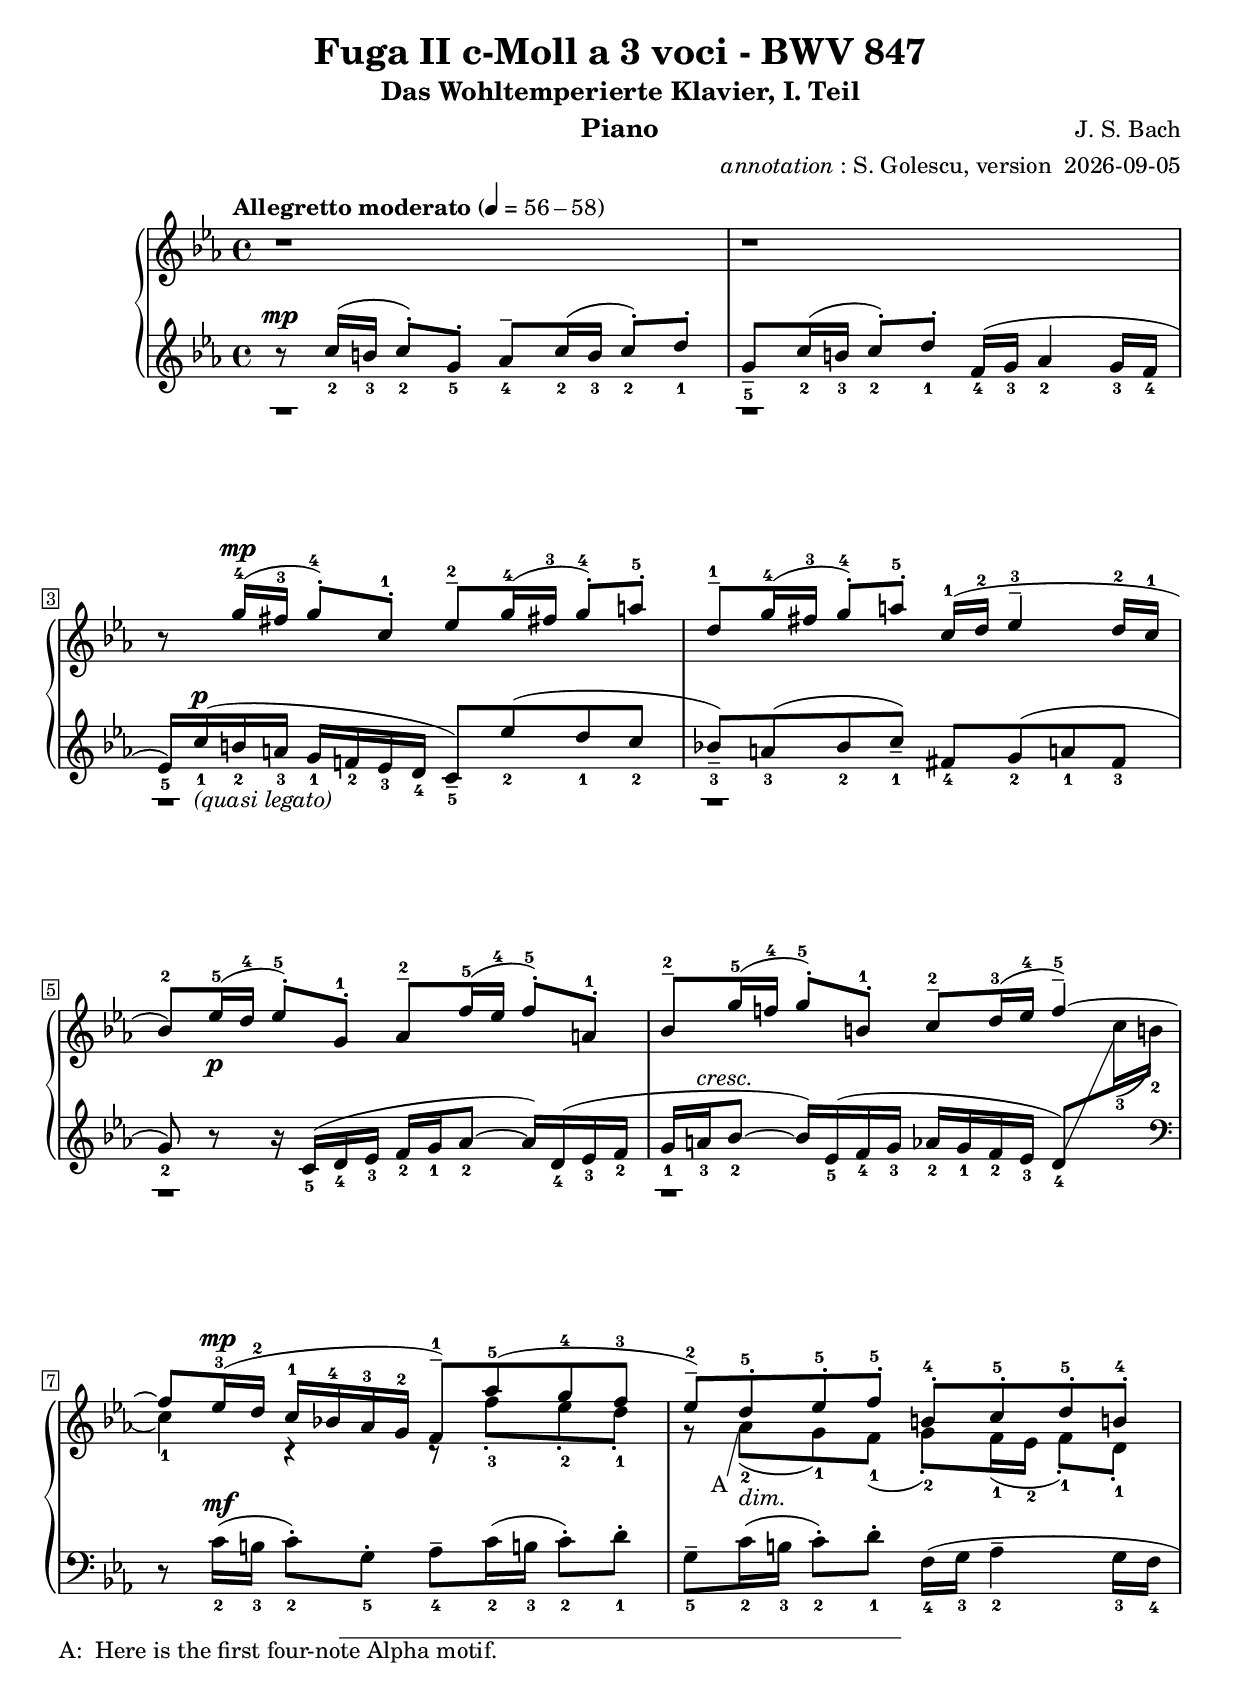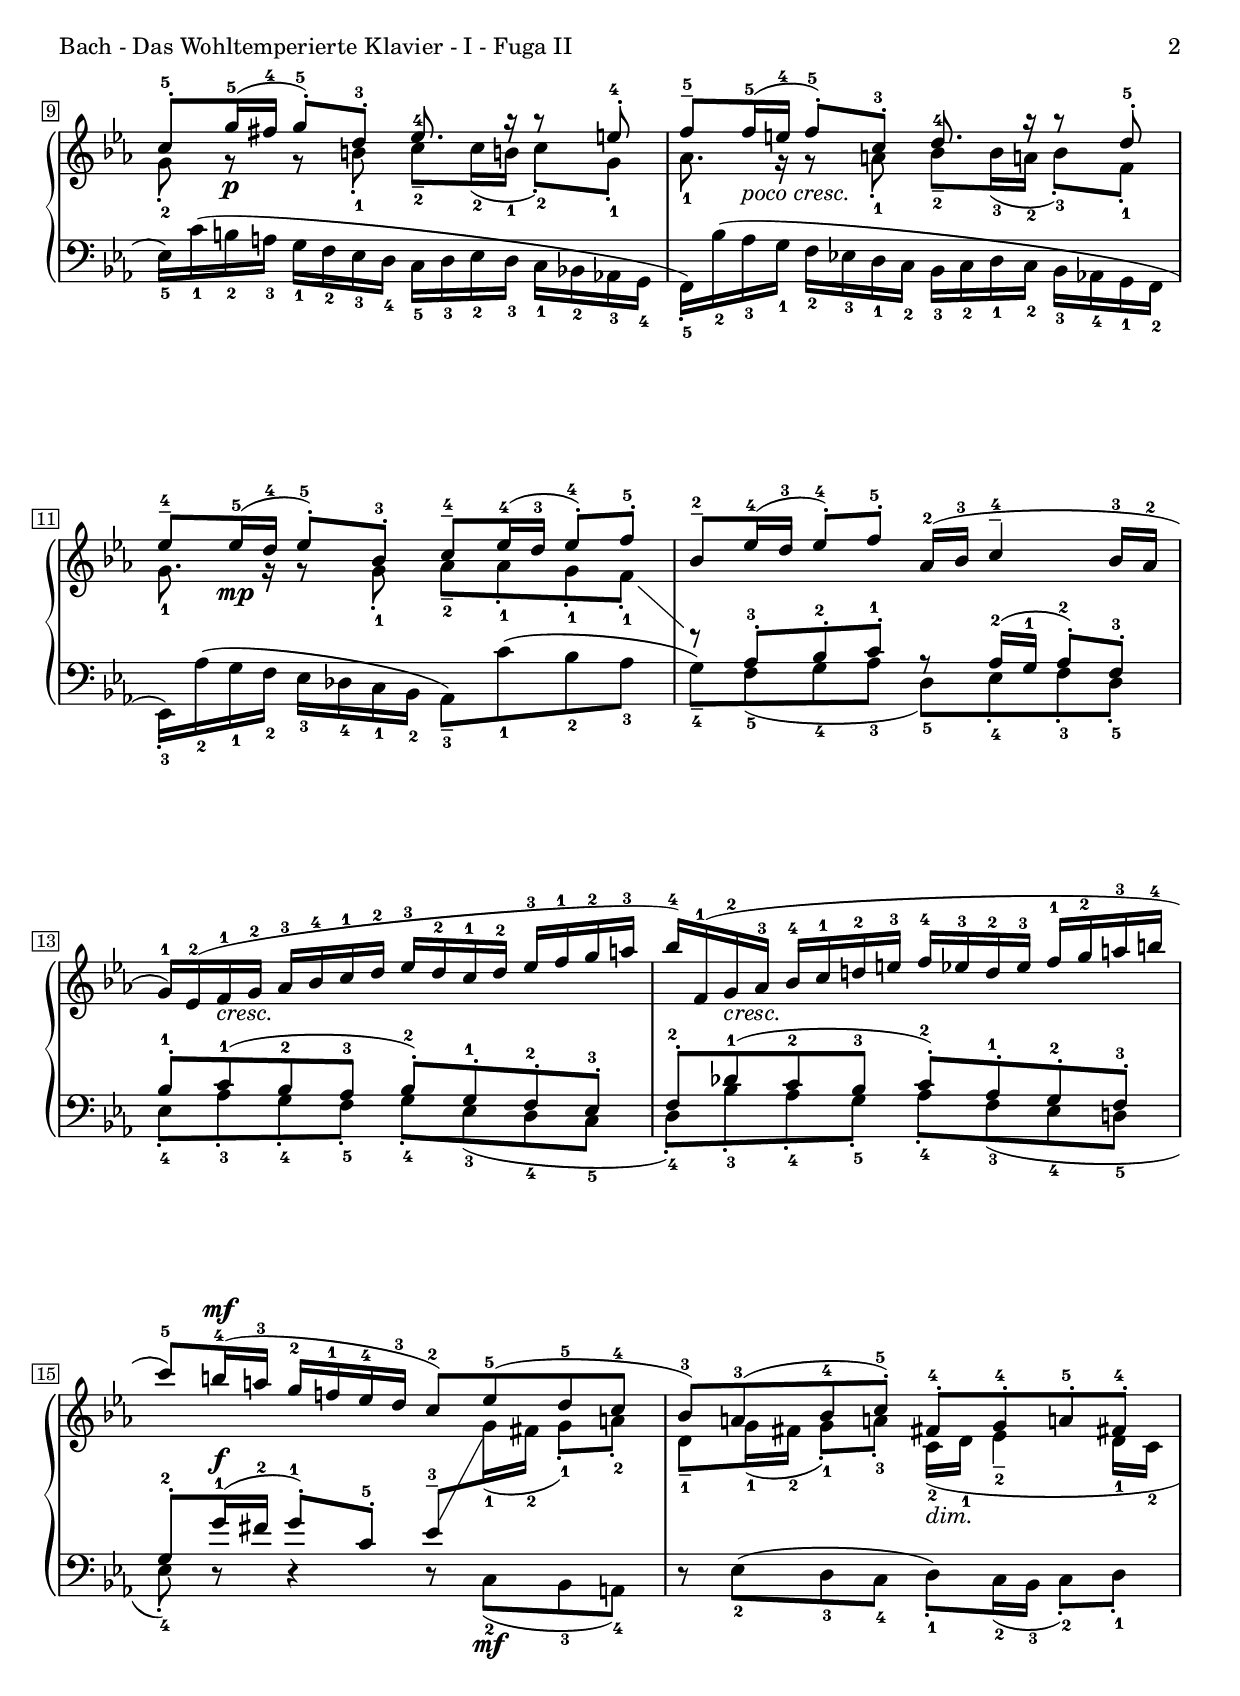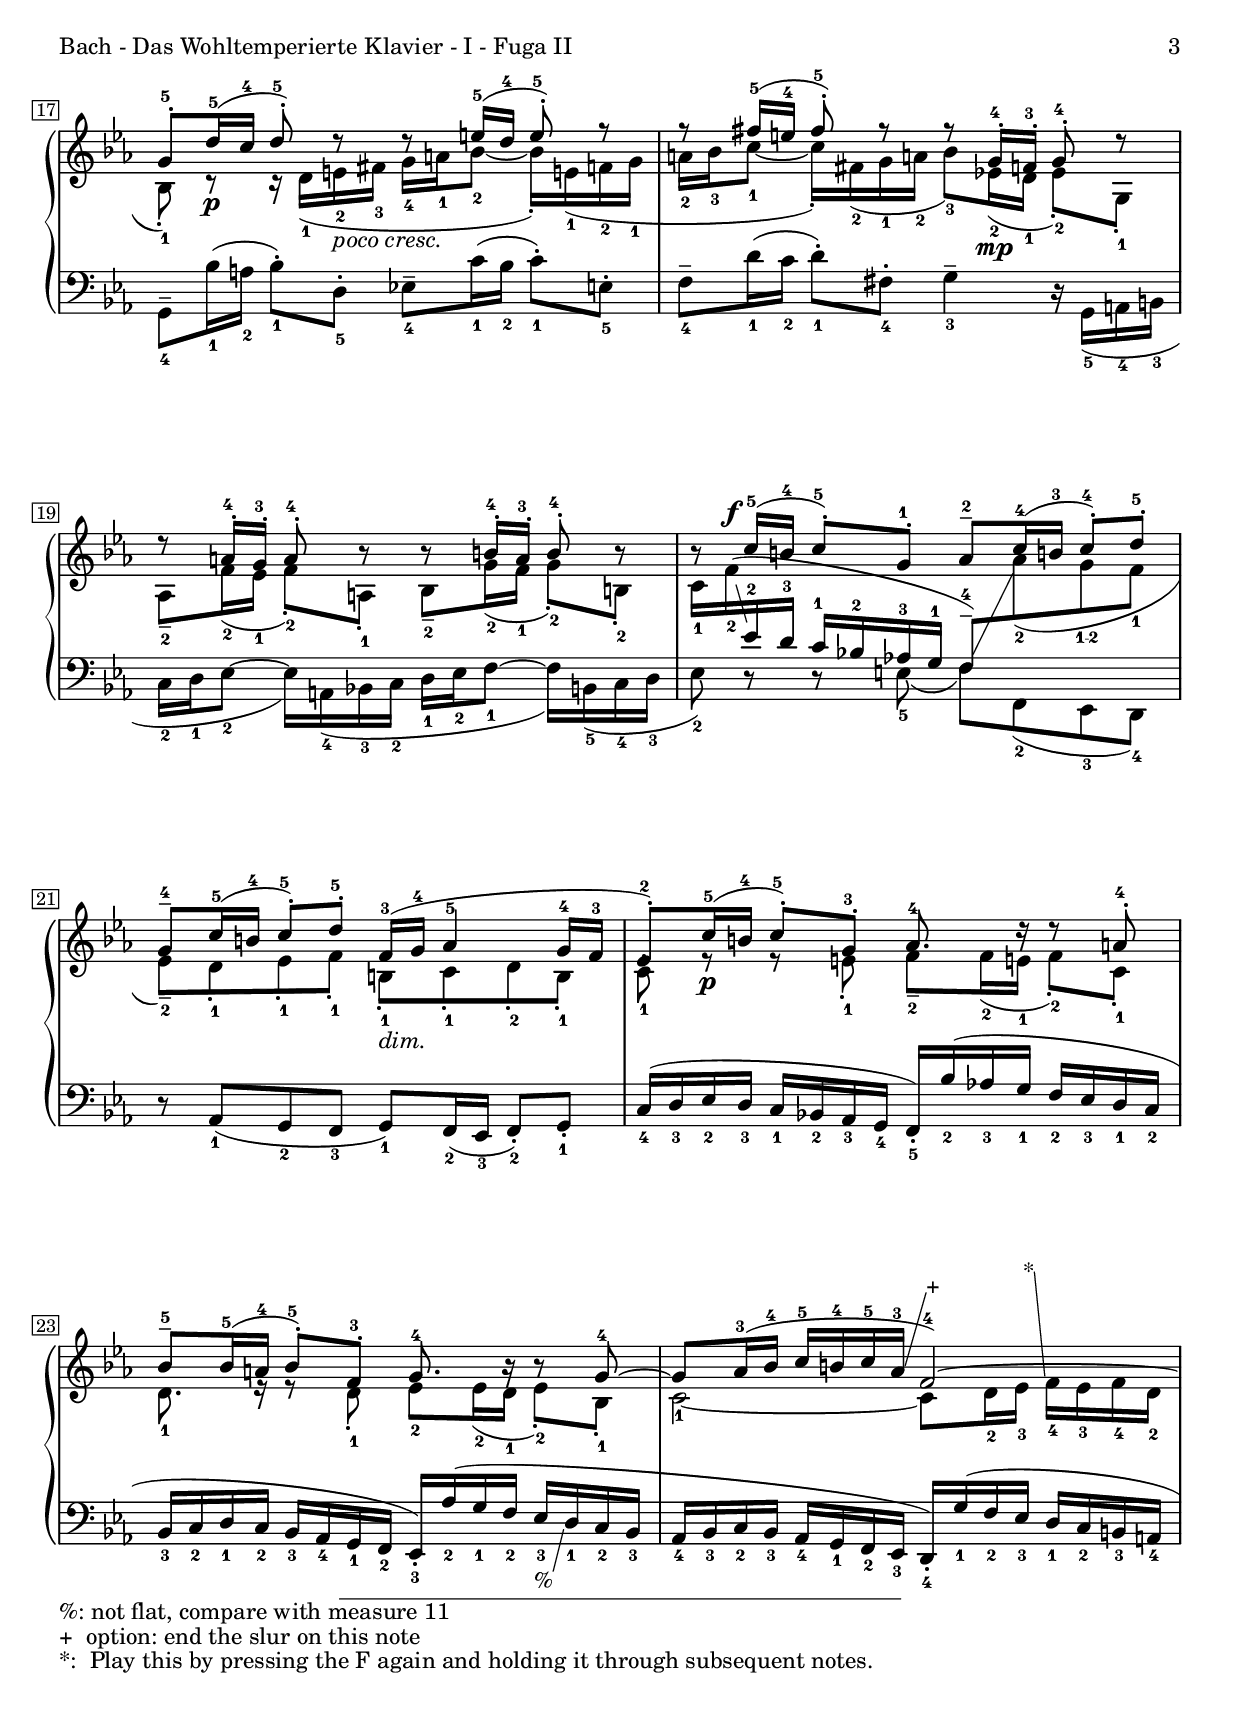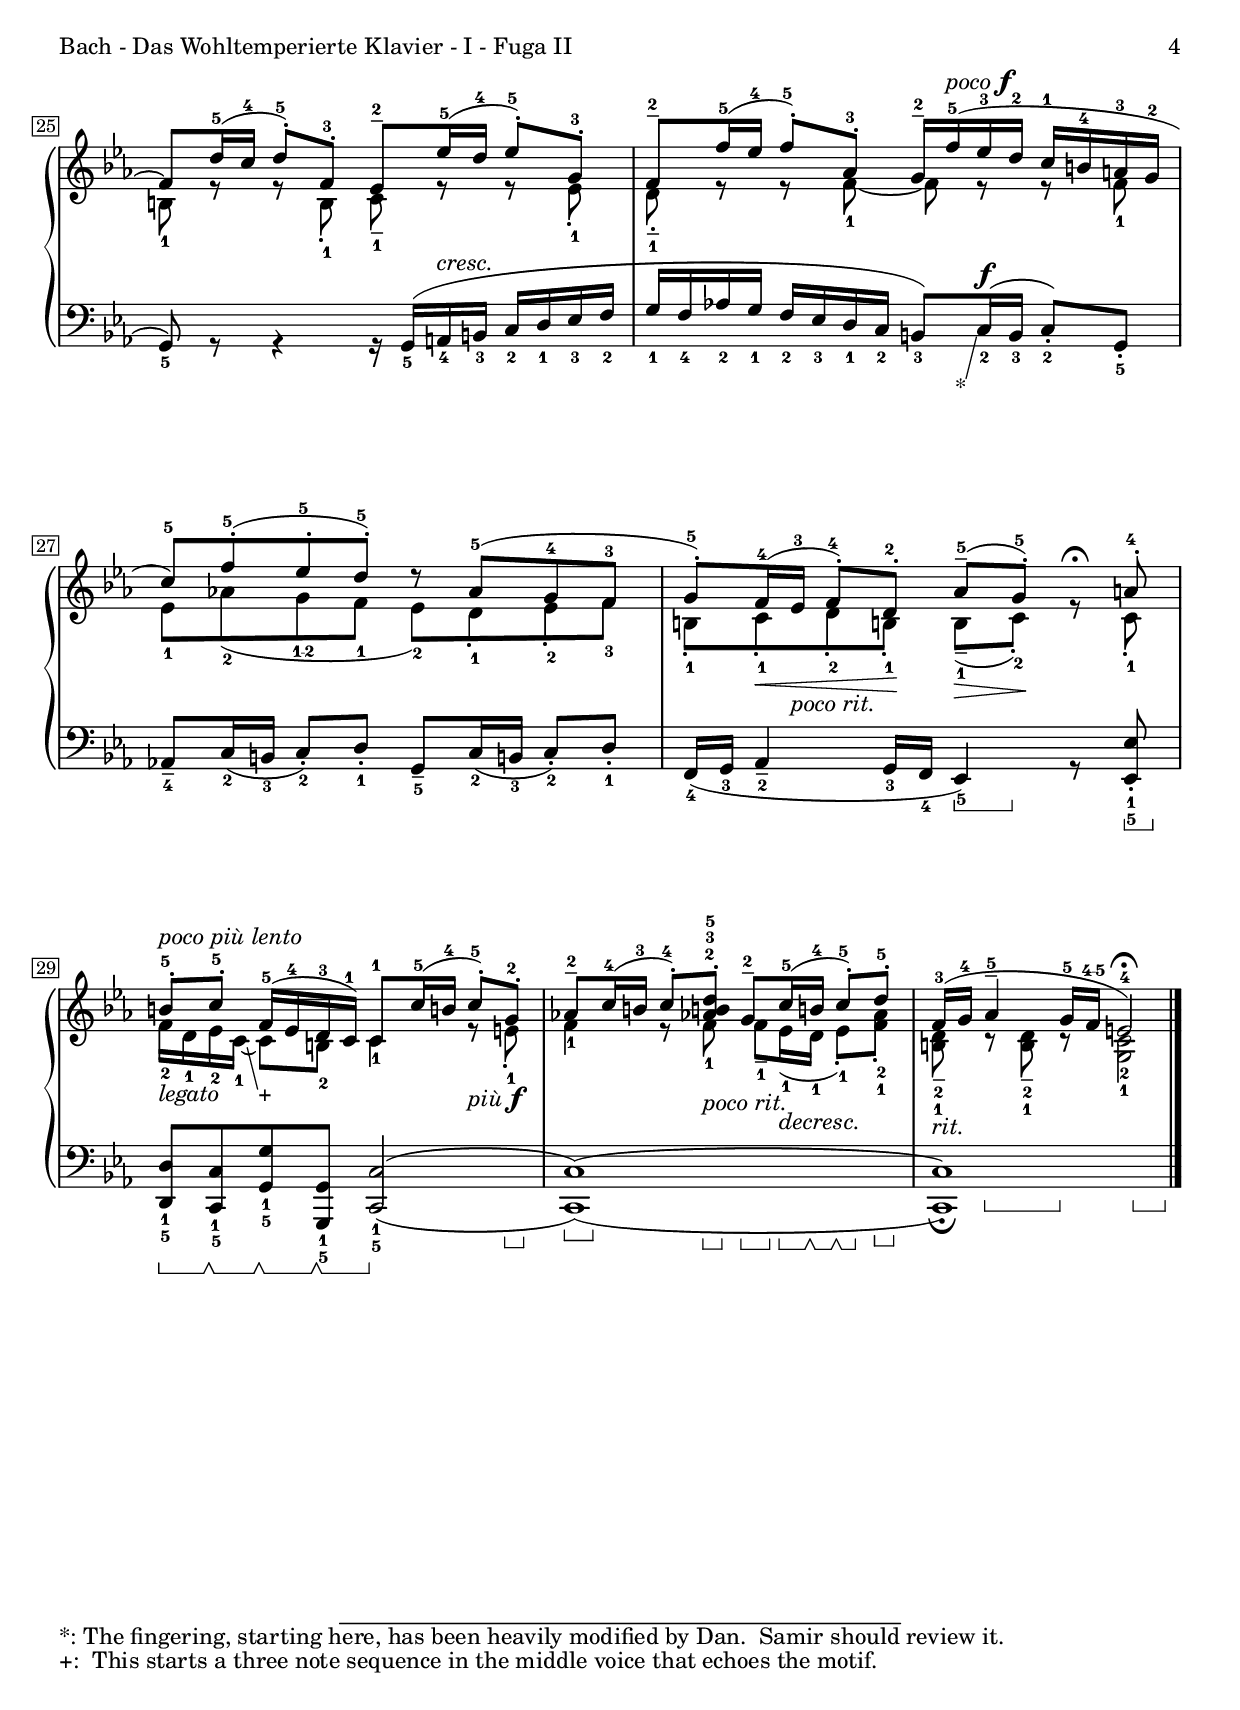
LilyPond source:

% tell emacs: -*- coding: utf-8 -*-

\version "2.18.2"

\language "english"

\paper {
  % #(set-paper-size "letter")
  #(define top-margin 10) % default is 5 millimeters
  #(define bottom-margin 10)
  #(define left-margin 10)
  evenHeaderMarkup = \markup \fill-line
  { \on-the-fly \not-first-page
    { "Bach - Das Wohltemperierte Klavier - I - Fuga II" \fromproperty #'page:page-number-string } }
  oddHeaderMarkup = \evenHeaderMarkup
  }

fingeringUp   = { \override Fingering.direction = #UP   }
fingeringDown = { \override Fingering.direction = #DOWN }
date    = #(strftime "%Y-%m-%d" (localtime (current-time)))
up      = { \change Staff = "upper" \stemDown \slurDown \tieDown \dynamicDown \fingeringDown \phrasingSlurDown }
down    = { \change Staff = "lower" \stemUp   \slurUp   \tieUp   \dynamicUp   \fingeringUp   \phrasingSlurUp   }
idim    = \markup { \italic "dim." }
pcr     = \markup { \italic "poco cresc." }
icresc  = \markup { \italic "cresc." }
dcresc  = \markup { \italic "decresc." }
rit     = \markup { \italic "rit." }
pocorit = \markup { \italic "poco rit." }
atempo  = \markup { \italic "a tempo" }
qlegato = \markup { \italic "(quasi legato)" }
legato  = \markup { \italic "legato" }
piuf    = \markup{ \italic "più" \dynamic f }
pocof    = \markup{ \italic "poco" \dynamic f }
ppl     = \markup{ \italic "poco più lento" }

\header{
  subtitle = "Das Wohltemperierte Klavier, I. Teil"
  title = "Fuga II c-Moll a 3 voci - BWV 847"
  instrument = "Piano"
  composer = "J. S. Bach"
  arranger = \markup { { \italic "annotation" } ": S. Golescu, version " #(strftime "%Y-%m-%d" (localtime (current-time))) }
}

\score {

\new PianoStaff
<<
  \set PianoStaff.connectArpeggios = ##t
  \override Score.BarNumber.stencil = #(make-stencil-boxer 0.1 0.25 ly:text-interface::print)
  \new Staff = "upper" {
    \time 4/4
    \key c \minor
    \tempo "Allegretto moderato" 4 = 56-58
      \phrasingSlurDotted
      \relative b' {
	\clef treble
	\voiceOne \dynamicUp
				% 1
	b1\rest |
	b1\rest |
				% 3
	bf8\rest g'16-4 \mp ( fs-3 g8-4-. ) c,-1-. ef---2 g16-4 ( fs!-3 g8-4-. ) a-5-. |
	d,8-1-- g16-4( fs-3 g8-4-.) a-5-. c,16-1( d-2 ef4-3-- d16-2 c-1 | \break
				% 5
	bf8-2) ef16-5( _\p d-4 ef8-5-.) g,8-1-. af-2-- f'16-5( ef-4 f8-5-.) a,-1-. |
	bf8-2-- g'16-5( f!-4 g8-5-.) b,-.-1 c---2 d16-3( ef-4 f4-5--) ~ |
				% 7
	f8 ef16-3( \mp d-2 c-1 bf!-4 af-3 g-2 f8-1--) af'-5( g-4 f-3 |
	ef8-2--) d-.-5 _\idim ef-.-5 f-.-5 b,-.-4 c-.-5 d-.-5 b!-.-4 | \break
	\pageBreak
				% 9
	c8-.-5 g'16-5( _\p fs-4 g8-5-.) d-3-. ef8.-4 af16\rest af8\rest e8-4-. |
	f8---5 f16-5( _\pcr e-4 f8-5-.) c-3-. d8.-4 af'16\rest af8\rest d,-5-. | \break
				% 11
	ef8-4-- ef16-5( _\mp d-4 ef8-5-.) bf-3-. c-4-- ef16-4( d-3 ef8-4-.) f-.-5 |
	bf,---2 ef16-4( d-3 ef8-4-.) f-5-. af,16-2( bf-3 c4-4-- bf16-3 af-2 | \break
				% 13
	g16-1) ef-2( f-1 _\icresc g-2 af-3 bf-4 c-1 d-2 ef-3 d-2 c-1 d-2 ef-3 f-1 g-2 a-3 |
	bf-4) f,-1( g-2 _\icresc af-3 bf-4 c-1 d!-2 e-3 f-4 ef-3 d-2 ef-3 f-1 g-2 a-3 b-4 | \break
				% 15
	c8-5) b16-4( \mf a-3 g-2 f!-1 ef-4 d-3 c8-2) ef-5( d-5 c-4 |
	bf8-3) a-3( bf-4 c-.-5) fs,!-4-. _\idim g-4-. a!-5-. fs!-4-. | \break
				% 17
	g8-.-5 d'16-5( _\p c-4 d8-5-.) d8\rest d8\rest e16-5( d-4 e8-.-5) f8\rest |
	f8\rest fs16-5( e-4 fs8-.-5) f8\rest f8\rest g,16-4-. f-3-. g8-4-. d'8\rest | \break
				% 19
	d8\rest a16-4-. g-3-. a8-.-4 b\rest b\rest b16-4-. a-.-3 b8-.-4 b\rest |
	b8\rest c16-5( b-4 c8-5-.) g-.-1 af-2-- c16-4( b!-3 c8-.-4) d-.-5 | \break
				% 21
	g,8-4-- c16-5( b-4 c8-5-.) d-.-5 f,16-3( g-4 af4-5 g16-4 f-3 |
	ef8-2-.) c'16-5( _\p b-4 c8-5-.) g-.-3 af8.-4 d16\rest d8\rest a-.-4 | \break
				% 23
	bf8---5 bf16-5( a-4 bf8-5-.) f-.-3 g8.-4 b16\rest b8\rest g-4 ~ |
	g8 af16-3( bf-4 c-5 b-4 c-5 \footnote "+" #'( 2 . 7 ) "+  option: end the slur on this note" af-3 f2-4) ~ | \break
				% 25
	f8 d'16-5( c-4 d8-5-.) f,-.-3 ef-2-- ef'16-5( d-4 ef8-.-5) g,-3-. |
	f8-2-- f'16-5( ef-4 f8-5-.) af,-.-3 g16-2-- f'-5( -\pocof ef-3 d-2 c-1 b-4 a-3 g-2 | \break
				% 27
	c8-5) f-.-5( ef-.-5 d-.-5) d\rest af-5( g-4 f-3 |
	g-5-.) f16-4( ef-3 _\pocorit f8-4-.) d-.-2 af'---5( g-5-.) s\fermata a-4-. | \break
				% 29
	b8-.-5 ^\ppl c-.-5 f,16-5( ef-4 d-3 c-1) c8-1 c'16-5( b!-4 c8-5-.) g-.-2 |
	af!8---2 c16-4( b-3 c8-.-4) <af! b! d>-2-3-5-. g---2 c16-5( b!-4 c8-.-5) d-.-5 |
	f,16-3( g-4 af4-5-- g16-5 f^\finger "4-5" e2-4 \fermata) \bar "|." |
    }
  }
  \new Staff = "lower" {
    \set Staff.pedalSustainStyle = #'bracket
    \clef treble
    \key c \minor
    <<
    \phrasingSlurDotted
    \relative c'' {
      \showStaffSwitch
      \voiceThree \dynamicUp
				% 1
      bf8\rest \mp c16_2( b_3 c8-._2) g-._5 af--_4 c16_2( b_3 c8-._2) d-._1 |
      g,8_-_5      c16_2( b_3 c8-._2) d-._1 f,16_4( g_3 af4_2 g16_3 f_4 | \break
				% 3
      ef16_5) c'_1 \p _\qlegato( b_2 a_3 g_1 f!_2 ef_3 d_4 c8_5_-) ef'_2( d_1 c_2 |
      bf!8_3_-) a_3( bf_2 c_1_-) fs,_4 g_2( a!_1 fs_3 | \break
				% 5
      g8_2) bf8\rest bf16\rest c,_5( d_4 ef_3 f_2 g_1 af8_2 ~ af16) d,_4( ef_3 f_2 |
      g16_1 a_3 ^\icresc bf8_2 ~ bf16) ef,_5( f_4 g_3 af_2 g_1 f_2 ef_3 d8_4) \up c'16-3( b!-2 | \break
				% 7
      c4-1) c,4\rest c8\rest f'-3_. ef_.-2 d_.-1 |
      g,8\rest
      \footnote "A" #'(-1 . -4) "A:  Here is the first four-note Alpha motif."
      af-2( g-1) f-1( g-2_.) f16-1( ef-2 f8-1_.) d-1_. | \break
				% 9
      g8-2_. g8\rest g8\rest b-1_. c_--2 c16-2( b!-1 c8-2_.) g-1_. |
      af8.-1 g16\rest g8\rest a-1_. bf_--2 bf16-3( a!-2 bf8_.-3) f-1_. | \break
				% 11
      g8.-1 g16\rest g8\rest g_.-1 af_--2 af-1_. g_.-1 f_.-1 |
      \down f8\rest af,-3-. bf-2-. c-1-. af\rest af16-2( g-1 af8-2-.) f-.-3 | \break
				% 13
      bf8-.-1 c-1( bf-2 af-3 bf-2-.) g-1-. f-2-. ef-3-. |
      f-.-2 df'-1( c-2 bf-3 c-2-.) af-.-1 g-.-2 f-.-3 | \break
				% 15
      g8-2-. g'16-1( \f fs-2 g8-.-1) c,-.-5 ef---3 \up g16-1( fs-2 g8-1_.) a-2_. |
      d,8_--1 g16-1( fs-2 g8-1_.) a!_.-3 c,16-2( d-1 ef4_--2 d16-1 c-2 | \break
				% 17
      bf8_.-1) c8\rest c16\rest d-1( e-2 _\pcr fs-3 g-4 a-1 bf8-2~bf16_.) e,!-1( f-2 g-1 |
      a16-2 bf-3 c8-1~c16_.) fs,-2( g-1 a!-2 bf8-3) ef,!16-2( \mp d-1 ef8-2_.) g,-1_. | \break
				% 19
      af8-2_- f'16-2( ef-1 f8-2_.) a,-1_. bf_--2 g'16-2( f-1 g8-2_.) b,-2_. |
      c16-1 \slurUp f-2( ^\f \down ef-2 d-3 c-1 bf!-2 af!-3 g-1 f8---4) \up af'-2( g-\finger"1-2" f-1 | \break
				% 21
      ef8_--2) d-1_. ef-1_. f-1_. b,-1_. _\idim c-1_. d-2_. b-1_. |
      c8-1-. e8\rest e8\rest e-1_. f8-2_- f16-2( e!-1 f8-2_.) c_.-1 | \break
				% 23
      d8.-1 e16\rest e8\rest d_.-1 ef-2 ef16-2( d-1 ef8-2_.) bf-1_. |
      c2-1~c8 d16-2 ef-3 \footnote "*" #'(-1 . 10) "*:  Play this by pressing the F again and holding it through subsequent notes." f-4 ef-3 f-4 d-2 | \break
				% 25
      b8-1 e\rest e\rest b-1_. c-1_- e\rest e\rest ef-1_. |
      d8_-_.-1 e\rest e\rest f-1~f e\rest e\rest f-1 | \break
				% 27
      ef-1 af!-2( g-\finger "1-2" f-1 ef-2) d-1_. ef_.-2 f-3 |
      b,8_.-1 c_.-1 \< d-2_. b!_.-1 \! b-1_-( \> c-2_.) \! e\rest c-1_. | \break
				% 29
      f16-2 _\legato d-1 ef-2
      \footnote "+" #'( 1 . -4) "+:  This starts a three note sequence in the middle voice that echoes the motif."
      c-1~c8 b-2 c4-1 e8\rest _\piuf e_.-1 |
      f4-1 e8\rest f-1 _\pocorit f-1_- ef16-1( _\dcresc d-1 ef8-1_.) <f af>_.-2-1 |
      <d b>8_--2-1 _\rit c\rest <d b>-2-1_- c\rest <c g>2-2-1 | \break
      }
    \\
    \relative c' {
      \voiceFour
      d,1\rest |
      d1\rest |
      d1\rest |
      d1\rest |
      d1\rest |
      d1\rest |
      \clef bass
				% 7
      \slurUp
      d8\rest c'16-2( ^\mf b-3 c8^.-2) g^.-5 af^--4 c16-2( b!-3 c8^.-2) d^.-1 |
      g,8^--5 c16-2( b-3 c8-2^.) d-1^. f,16-4( g-3 af4-2^- g16-3 f-4 | \break
				% 9
      ef16-5) c'-1( b-2 a-3 g-1 f-2 ef-3 d-4 c-5 d-3 ef-2 d-3 c-1 bf!-2 af!-3 g-4 |
      f-5-.) bf'-2( af-3 g-1 f-2 ef!-3 d-1 c-2 bf-3 c-2 d-1 c-2 bf-3 af!-4 g-1 f-2 | \break
				% 11
      ef16-3-.) af'-2( g-1 f-2 ef-3 df-4 c-1 bf-2 af8-3--) c'-1( bf-2 af-3 |
      \slurDown
      g8-4--) f-5( g-4 af-3 d,-5) ef-4-. f-3-. d-.-5 | \break
				% 13
      ef8-4-. af-.-3 g-.-4 f-.-5 g-.-4 ef-3( d-4 c-5 |
      d8-.-4) bf'-.-3 af-4-. g-5-. af-.-4 f-3( ef-4 d!-5 | \break
				% 15
      ef8_.-4) d\rest d4\rest d8\rest c-2( \mf bf-3 a-4) |
      \slurUp
      d8\rest ef-2( d-3 c-4 d-1-.) \slurDown c16-2( bf-3 c8-2-.) d-1-. | \break
				% 17
      \slurUp
      g,8-4^- bf'16-1( a-2 bf8-1^.) d,^.-5 ef!-4^- c'16-1( bf-2 c8-1^.) e,^.-5 |
      f8-4^- d'16-1( c-2 d8-1^.) fs,^.-4 g4^--3 d16\rest \slurDown g,-5( a-4 b-3 | \break
				% 19
      \tieUp
      c16-2 d-1 ef8-2 ~ ef16) a,-4( bf!-3 c-2 d-1 ef-2 f8-1 ~ f16) b,-5( c-4 d-3 |
      ef8-2) d\rest d\rest e-5( f) f,-2( ef-3 d-4) | \break
				% 21
      \stemUp
      d'8\rest af-1( g-2 f-3 g-1) f16-2( ef-3 f8-.-2) g-.-1 |
      \slurUp
      c16-4( d-3 ef-2 d-3 c-1 bf!-2 af-3 g-4 f-5-.) bf'-2( af!-3 g-1 f-2 ef-3 d-1 c-2 | \break
				% 23
      bf16-3 c-2 d-1 c-2 bf-3 af-4 g-1 f-2 ef-3-.) af'-2( g-1 f-2 ef-3 
								       \footnote "%" #'(-1 . -4) "%: not flat, compare with measure 11"
								       d-1 c-2 bf-3 |
      af16-4 bf-3 c-2 bf-3 af-4 g-1 f-2 ef-3 d-4-.) g'-1( f-2 ef-3 d-1 c-2 b-3 a-4 | \break
				% 25
      g8-5) g8\rest g4\rest g16\rest g16-5( a-4 ^\icresc b-3 c-2 d-1 ef-3 f-2 |
      g-1 f-4 af!-2 g-1 f-2 ef-3 d-1 c-2 b8-3) 
					       \footnote "*" #'(-1 . -4) "*: The fingering, starting here, has been heavily modified by Dan.  Samir should review it."
					       c16-2( ^\f b-3 c8_.-2) g_.-5 | \break
				% 27
      \slurDown
      af!8---4 c16-2( b-3 c8_.-2) d_.-1 g,_--5 c16-2( b!-3 c8-.-2) d-.-1 |
      f,16-4( g-3 af4---2 g16-3 f-4 ef4-5) g8\rest <ef' ef,>-.-1-5
				% 29
      \set doubleSlurs = ##t
      <d d,>8-1-5 <c c,>-1-5 <g' g,>-1-5 <g, g,>-1-5 <c c,>2-1-5( |
      <c c,>1)( |
      <c c,>1) \fermata |
      }
    \\
    {
%       \set Staff.pedalSustainStyle = #'text
%       \set Staff.pedalSustainStyle = #'mixed
 	\set Staff.pedalSustainStyle = #'bracket
			       % 1
      s1 | s1 |
			       % 3
      s1 | s1 |
			       % 5
      s1 | s1 |
			       % 7
      s1 | s1 |
			       % 9
      s1 | s1 |
			       % 11
      s1 | s1 |
			       % 13
      s1 | s1 |
			       % 15
      s1 | s1 |
			       % 17
      s1 | s1 |
			       % 19
      s1 | s1 |
			       % 21
      s1 | s1 |
			       % 23
      s1 | s1 |
			       % 25
      s1 | s1 |
			       % 27
      s1 | s2 s8 \sustainOn s8 \sustainOff s8 s16 \sustainOn s \sustainOff |
			       % 29
      s8 \sustainOn s8 \sustainOff \sustainOn 
      s8 \sustainOff \sustainOn s8 \sustainOff \sustainOn
      s4 \sustainOff
      s8 s16 \sustainOn s \sustainOff |
      s16. \sustainOn s32 \sustainOff s8
      s8 s16 \sustainOn s16 \sustainOff
      s16. \sustainOn
      s32 \sustainOff
      s16 \sustainOn
      s16 \sustainOff\sustainOn
      s16 \sustainOff\sustainOn s16 \sustainOff
      s16 \sustainOn s16 \sustainOff
      |
      s8 s4 \sustainOn s16 \sustainOff s16 s8 s8 \sustainOn s8 s8 \sustainOff
      |
    }
    >>
  }
>>
}

% \markup {
%  \wordwrap {
%   Play with loose relaxed hands and wrist with a choral quality.
%  }
% }
% \markup {
%  \wordwrap {
%   }
% }
% 
% Local Variables:
% compile-command: "make Bach-WTC1-Fugue2-letter.pdf"
% End:
